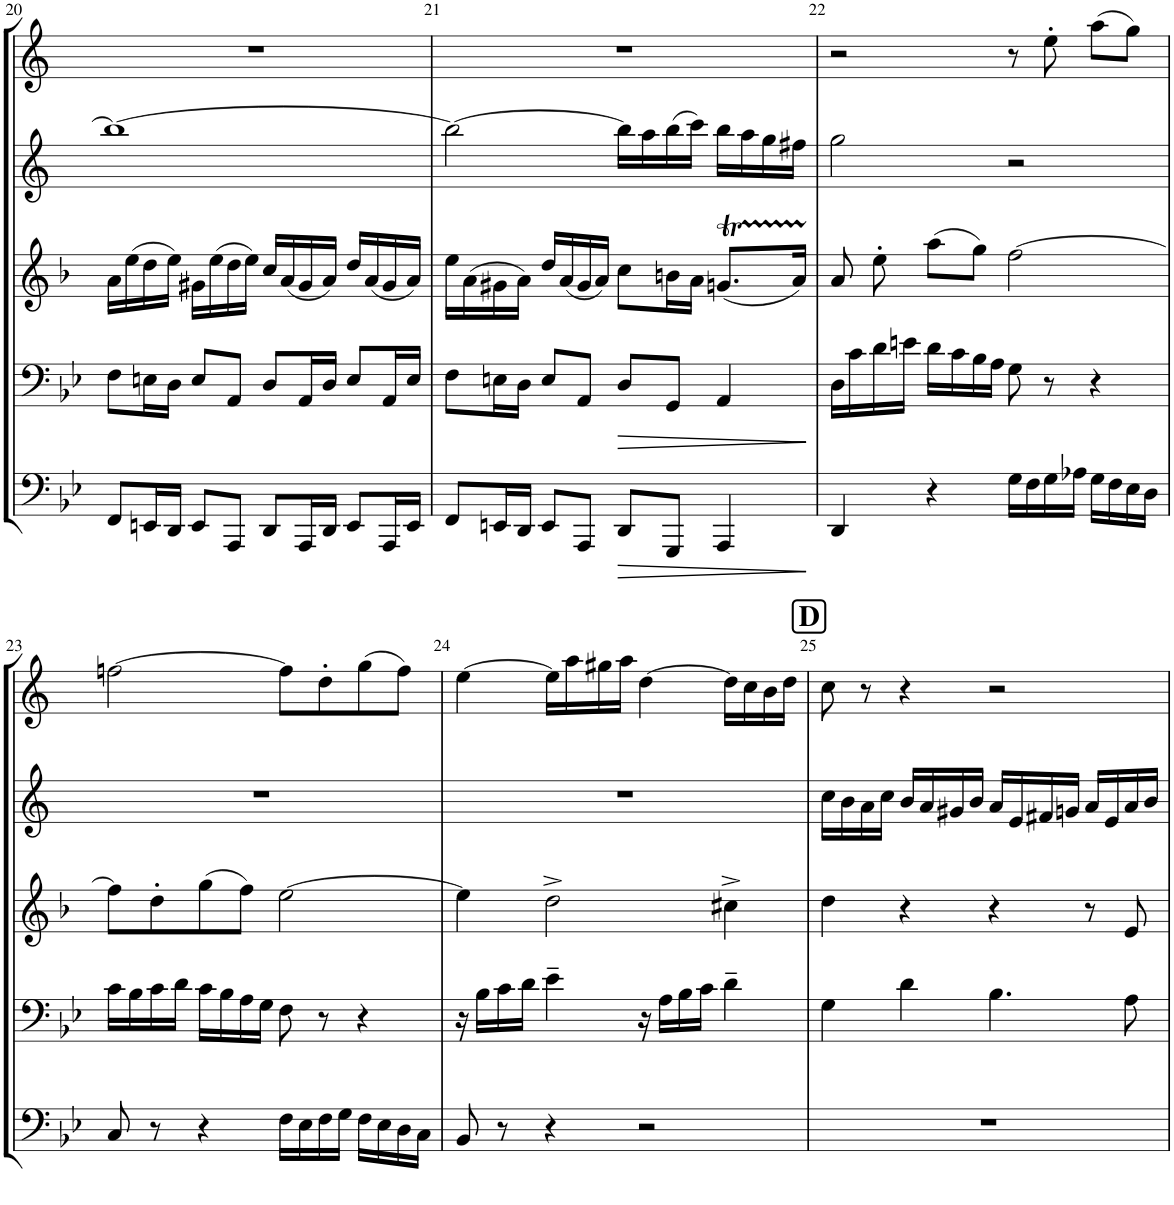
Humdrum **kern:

**kern	**dynam	**kern	**dynam	**kern	**kern	**kern
*part5	*part5	*part4	*part4	*part3	*part2	*part1
*staff5	*staff5	*staff4	*staff4	*staff3	*staff2	*staff1
*I"Tuba	*	*I"Trombone	*	*I"Horn in F	*I"Bb Trumpet II	*I"Bb Trumpet I
*I'Tba	*	*I'Trb	*	*I'Hn	*I'Tpt	*I'Tpt
!!LO:PB:g=z
*clefF4	*	*clefF4	*	*clefG2	*clefG2	*clefG2
*	*	*	*	*Trd4c7	*Trd1c2	*Trd1c2
*k[b-e-]	*	*k[b-e-]	*	*k[b-]	*k[]	*k[]
*M4/4	*	*M4/4	*	*M4/4	*M4/4	*M4/4
=20	=20	=20	=20	=20	=20	=20
8FF/L	.	8F\L	.	16a\LL	1bb_	1r
.	.	.	.	(16ee\	.	.
16EEn/L	.	16En\L	.	16dd\	.	.
16DD/JJ	.	16D\JJ	.	16ee\JJ)	.	.
8EE/L	.	8E/L	.	16g#X\LL	.	.
.	.	.	.	(16ee\	.	.
8AAA/J	.	8AA/J	.	16dd\	.	.
.	.	.	.	16ee\JJ)	.	.
8DD/L	.	8D/L	.	16cc/LL	.	.
.	.	.	.	(16a/	.	.
16AAA/L	.	16AA/L	.	16g#/	.	.
16DD/JJ	.	16D/JJ	.	16a/JJ)	.	.
8EE/L	.	8E/L	.	16dd/LL	.	.
.	.	.	.	(16a/	.	.
16AAA/L	.	16AA/L	.	16g#/	.	.
16EE/JJ	.	16E/JJ	.	16a/JJ)	.	.
=21	=21	=21	=21	=21	=21	=21
8FF/L	.	8F\L	.	16ee\LL	2bb\_	1r
.	.	.	.	(16a\	.	.
16EEn/L	.	16En\L	.	16g#X\	.	.
16DD/JJ	.	16D\JJ	.	16a\JJ)	.	.
8EE/L	.	8E/L	.	16dd/LL	.	.
.	.	.	.	(16a/	.	.
8AAA/J	.	8AA/J	.	16g#/	.	.
.	.	.	.	16a/JJ)	.	.
!	!LO:HP:b	!	!LO:HP:b	!	!	!
8DD/L	>	8D/L	>	8cc\L	16bb\LL]	.
.	.	.	.	.	16aa\	.
8GGG/J	.	8GG/J	.	16bn\L	(16bb\	.
.	.	.	.	16a\JJ	16ccc\JJ)	.
4AAA/	.	4AA/	.	(8.gnT/L	16bb\LL	.
.	.	.	.	.	16aa\	.
.	.	.	.	.	16gg\	.
.	.	.	.	16aTTT/Jk)	16ff#X\JJ	.
.	]	.	]	.	.	.
=22	=22	=22	=22	=22	=22	=22
4DD/	.	16D\LL	.	8a/	2gg\	2r
.	.	16c\	.	.	.	.
.	.	16d\	.	8ee'\	.	.
.	.	16en\JJ	.	.	.	.
4r	.	16d\LL	.	(8aa\L	.	.
.	.	16c\	.	.	.	.
.	.	16B-\	.	8gg\J)	.	.
.	.	16A\JJ	.	.	.	.
16G\LL	.	8G\	.	[2ff\	2r	8r
16F\	.	.	.	.	.	.
16G\	.	8r	.	.	.	8ee'\
16A-X\JJ	.	.	.	.	.	.
16G\LL	.	4r	.	.	.	(8aa\L
16F\	.	.	.	.	.	.
16E-\	.	.	.	.	.	8gg\J)
16D\JJ	.	.	.	.	.	.
!!LO:LB:g=z
=23	=23	=23	=23	=23	=23	=23
8C/	.	16c\LL	.	8ff\L]	1r	[2ffn\
.	.	16B-\	.	.	.	.
8r	.	16c\	.	8dd'\	.	.
.	.	16d\JJ	.	.	.	.
4r	.	16c\LL	.	(8gg\	.	.
.	.	16B-\	.	.	.	.
.	.	16A\	.	8ff\J)	.	.
.	.	16G\JJ	.	.	.	.
16F\LL	.	8F\	.	[2ee\	.	8ff\L]
16E-\	.	.	.	.	.	.
16F\	.	8r	.	.	.	8dd'\
16G\JJ	.	.	.	.	.	.
16F\LL	.	4r	.	.	.	(8gg\
16E-\	.	.	.	.	.	.
16D\	.	.	.	.	.	8ff\J)
16C\JJ	.	.	.	.	.	.
=24	=24	=24	=24	=24	=24	=24
8BB-/	.	16r	.	4ee\]	1r	[4ee\
.	.	16B-\LL	.	.	.	.
8r	.	16c\	.	.	.	.
.	.	16d\JJ	.	.	.	.
4r	.	4e-~\	.	2dd^\	.	16ee\LL]
.	.	.	.	.	.	16aa\
.	.	.	.	.	.	16gg#X\
.	.	.	.	.	.	16aa\JJ
2r	.	16r	.	.	.	[4dd\
.	.	16A\LL	.	.	.	.
.	.	16B-\	.	.	.	.
.	.	16c\JJ	.	.	.	.
.	.	4d~\	.	4cc#X^\	.	16dd\LL]
.	.	.	.	.	.	16cc\
.	.	.	.	.	.	16b\
.	.	.	.	.	.	16dd\JJ
!!LO:REH:place=s1:a:B:cj:fs=14:t=D
=25	=25	=25	=25	=25	=25	=25
1r	.	4G\	.	4dd\	16cc\LL	8cc\
.	.	.	.	.	16b\	.
.	.	.	.	.	16a\	8r
.	.	.	.	.	16cc\JJ	.
.	.	4d\	.	4r	16b/LL	4r
.	.	.	.	.	16a/	.
.	.	.	.	.	16g#X/	.
.	.	.	.	.	16b/JJ	.
.	.	4.B-\	.	4r	16a/LL	2r
.	.	.	.	.	16e/	.
.	.	.	.	.	16f#X/	.
.	.	.	.	.	16gn/JJ	.
.	.	.	.	8r	16a/LL	.
.	.	.	.	.	16e/	.
.	.	8A\	.	8e/	16a/	.
.	.	.	.	.	16b/JJ	.
=	=	=	=	=	=	=
*-	*-	*-	*-	*-	*-	*-
